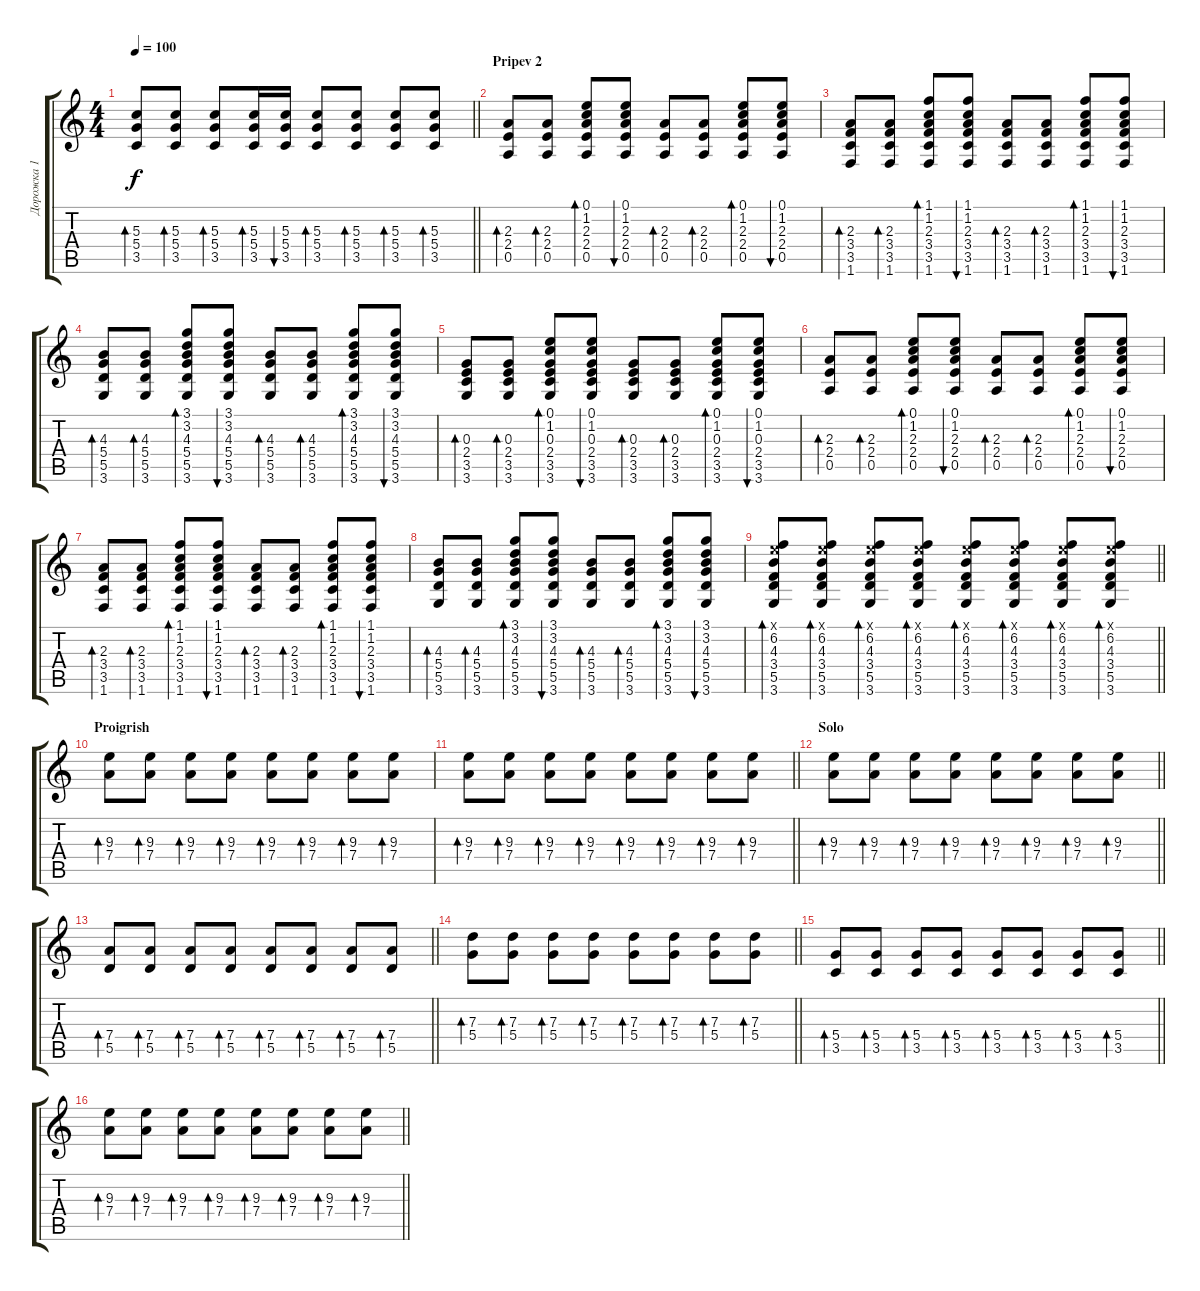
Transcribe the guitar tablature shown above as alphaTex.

\track ("Дорожка 1" "Дорожка 1") {instrument acousticguitarsteel}
\staff {score tabs}
\tuning (E4 B3 G3 D3 A2 E2) {hide}
\ts (4 4)
\tempo 100
\clef g2
\barLineRight lightlight
\ks c
(5.3 5.4 3.5).8{bd 60 dy f} (5.3 5.4 3.5).8{bd 60} (5.3 5.4 3.5).8{bd 60} (5.3 5.4 3.5).16{bd 60} (5.3 5.4 3.5).16{bu 60} (5.3 5.4 3.5).8{bd 60} (5.3 5.4 3.5).8{bd 60} (5.3 5.4 3.5).8{bd 60} (5.3 5.4 3.5).8{bd 60} |
\section ("" "Pripev 2")
(2.3 2.4 0.5).8{bd 60} (2.3 2.4 0.5).8{bd 60} (0.1 1.2 2.3 2.4 0.5).8{bd 60} (0.1 1.2 2.3 2.4 0.5).8{bu 60} (2.3 2.4 0.5).8{bd 60} (2.3 2.4 0.5).8{bd 60} (0.1 1.2 2.3 2.4 0.5).8{bd 60} (0.1 1.2 2.3 2.4 0.5).8{bu 60} |
(2.3 3.4 3.5 1.6).8{bd 60} (2.3 3.4 3.5 1.6).8{bd 60} (1.1 1.2 2.3 3.4 3.5 1.6).8{bd 60} (1.1 1.2 2.3 3.4 3.5 1.6).8{bu 60} (2.3 3.4 3.5 1.6).8{bd 60} (2.3 3.4 3.5 1.6).8{bd 60} (1.1 1.2 2.3 3.4 3.5 1.6).8{bd 60} (1.1 1.2 2.3 3.4 3.5 1.6).8{bu 60} |
(4.3 5.4 5.5 3.6).8{bd 60} (4.3 5.4 5.5 3.6).8{bd 60} (3.1 3.2 4.3 5.4 5.5 3.6).8{bd 60} (3.1 3.2 4.3 5.4 5.5 3.6).8{bu 60} (4.3 5.4 5.5 3.6).8{bd 60} (4.3 5.4 5.5 3.6).8{bd 60} (3.1 3.2 4.3 5.4 5.5 3.6).8{bd 60} (3.1 3.2 4.3 5.4 5.5 3.6).8{bu 60} |
(0.3 2.4 3.5 3.6).8{bd 60} (0.3 2.4 3.5 3.6).8{bd 60} (0.1 1.2 0.3 2.4 3.5 3.6).8{bd 60} (0.1 1.2 0.3 2.4 3.5 3.6).8{bu 60} (0.3 2.4 3.5 3.6).8{bd 60} (0.3 2.4 3.5 3.6).8{bd 60} (0.1 1.2 0.3 2.4 3.5 3.6).8{bd 60} (0.1 1.2 0.3 2.4 3.5 3.6).8{bu 60} |
(2.3 2.4 0.5).8{bd 60} (2.3 2.4 0.5).8{bd 60} (0.1 1.2 2.3 2.4 0.5).8{bd 60} (0.1 1.2 2.3 2.4 0.5).8{bu 60} (2.3 2.4 0.5).8{bd 60} (2.3 2.4 0.5).8{bd 60} (0.1 1.2 2.3 2.4 0.5).8{bd 60} (0.1 1.2 2.3 2.4 0.5).8{bu 60} |
(2.3 3.4 3.5 1.6).8{bd 60} (2.3 3.4 3.5 1.6).8{bd 60} (1.1 1.2 2.3 3.4 3.5 1.6).8{bd 60} (1.1 1.2 2.3 3.4 3.5 1.6).8{bu 60} (2.3 3.4 3.5 1.6).8{bd 60} (2.3 3.4 3.5 1.6).8{bd 60} (1.1 1.2 2.3 3.4 3.5 1.6).8{bd 60} (1.1 1.2 2.3 3.4 3.5 1.6).8{bu 60} |
(4.3 5.4 5.5 3.6).8{bd 60} (4.3 5.4 5.5 3.6).8{bd 60} (3.1 3.2 4.3 5.4 5.5 3.6).8{bd 60} (3.1 3.2 4.3 5.4 5.5 3.6).8{bu 60} (4.3 5.4 5.5 3.6).8{bd 60} (4.3 5.4 5.5 3.6).8{bd 60} (3.1 3.2 4.3 5.4 5.5 3.6).8{bd 60} (3.1 3.2 4.3 5.4 5.5 3.6).8{bu 60} |
\barLineRight lightlight
(0.1{x} 6.2 4.3 3.4 5.5 3.6).8{bd 60} (0.1{x} 6.2 4.3 3.4 5.5 3.6).8{bd 60} (0.1{x} 6.2 4.3 3.4 5.5 3.6).8{bd 60} (0.1{x} 6.2 4.3 3.4 5.5 3.6).8{bd 60} (0.1{x} 6.2 4.3 3.4 5.5 3.6).8{bd 60} (0.1{x} 6.2 4.3 3.4 5.5 3.6).8{bd 60} (0.1{x} 6.2 4.3 3.4 5.5 3.6).8{bd 60} (0.1{x} 6.2 4.3 3.4 5.5 3.6).8{bd 60} |
\section ("" "Proigrish")
(9.3 7.4).8{bd 60} (9.3 7.4).8{bd 60} (9.3 7.4).8{bd 60} (9.3 7.4).8{bd 60} (9.3 7.4).8{bd 60} (9.3 7.4).8{bd 60} (9.3 7.4).8{bd 60} (9.3 7.4).8{bd 60} |
\barLineRight lightlight
(9.3 7.4).8{bd 60} (9.3 7.4).8{bd 60} (9.3 7.4).8{bd 60} (9.3 7.4).8{bd 60} (9.3 7.4).8{bd 60} (9.3 7.4).8{bd 60} (9.3 7.4).8{bd 60} (9.3 7.4).8{bd 60} |
\section ("" "Solo")
\barLineRight lightlight
(9.3 7.4).8{bd 60} (9.3 7.4).8{bd 60} (9.3 7.4).8{bd 60} (9.3 7.4).8{bd 60} (9.3 7.4).8{bd 60} (9.3 7.4).8{bd 60} (9.3 7.4).8{bd 60} (9.3 7.4).8{bd 60} |
\barLineRight lightlight
(7.4 5.5).8{bd 60} (7.4 5.5).8{bd 60} (7.4 5.5).8{bd 60} (7.4 5.5).8{bd 60} (7.4 5.5).8{bd 60} (7.4 5.5).8{bd 60} (7.4 5.5).8{bd 60} (7.4 5.5).8{bd 60} |
\barLineRight lightlight
(7.3 5.4).8{bd 60} (7.3 5.4).8{bd 60} (7.3 5.4).8{bd 60} (7.3 5.4).8{bd 60} (7.3 5.4).8{bd 60} (7.3 5.4).8{bd 60} (7.3 5.4).8{bd 60} (7.3 5.4).8{bd 60} |
\barLineRight lightlight
(5.4 3.5).8{bd 60} (5.4 3.5).8{bd 60} (5.4 3.5).8{bd 60} (5.4 3.5).8{bd 60} (5.4 3.5).8{bd 60} (5.4 3.5).8{bd 60} (5.4 3.5).8{bd 60} (5.4 3.5).8{bd 60} |
\barLineRight lightlight
(9.3 7.4).8{bd 60} (9.3 7.4).8{bd 60} (9.3 7.4).8{bd 60} (9.3 7.4).8{bd 60} (9.3 7.4).8{bd 60} (9.3 7.4).8{bd 60} (9.3 7.4).8{bd 60} (9.3 7.4).8{bd 60}
